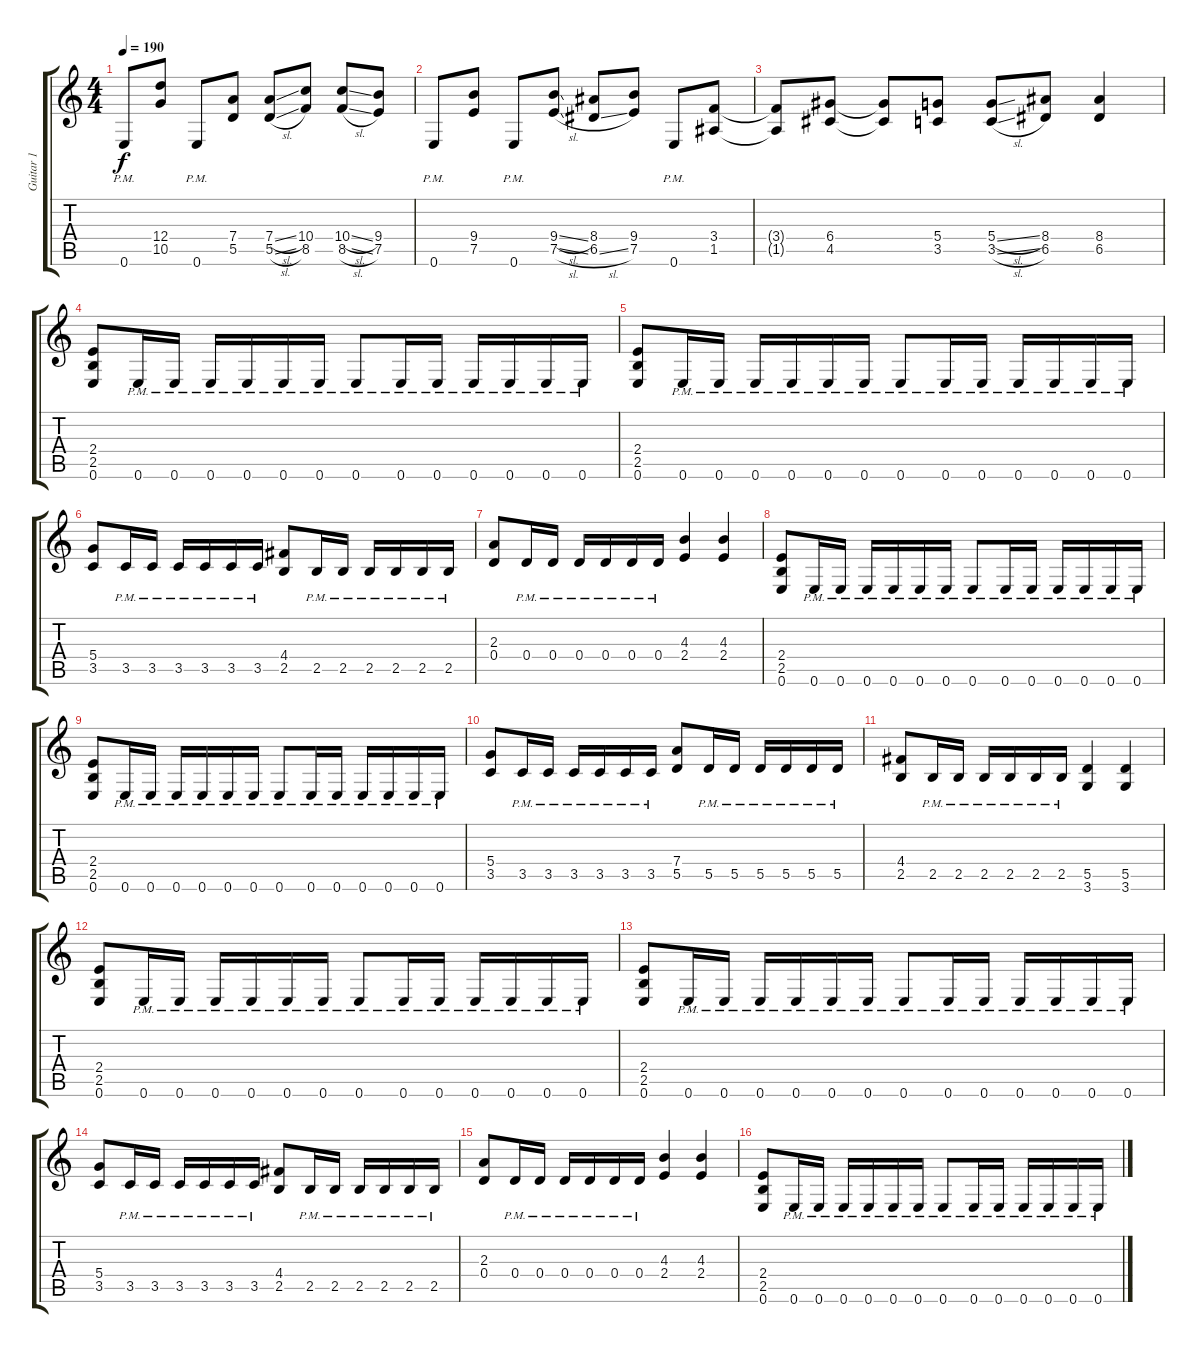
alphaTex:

\track ("Guitar 1" "Guitar 1") {instrument distortionguitar}
\staff {score tabs}
\tuning (E4 B3 G3 D3 A2 E2) {hide}
\ts (4 4)
\tempo 190
\clef g2
\ks c
0.6{pm}.8{dy f} (12.4 10.5).8 0.6{pm}.8 (7.4 5.5).8 (7.4{sl} 5.5{sl}).8 (10.4 8.5).8 (10.4{sl} 8.5{sl}).8 (9.4 7.5).8 |
0.6{pm}.8 (9.4 7.5).8 0.6{pm}.8 (9.4{sl} 7.5{sl}).8 (8.4 6.5{sl}).8 (9.4 7.5).8 0.6{pm}.8 (3.4 1.5).8 |
(3.4{t} 1.5{t}).8 (6.4 4.5).8 (6.4{t} 4.5{t}).8 (5.4 3.5).8 (5.4{sl} 3.5{sl}).8 (8.4 6.5).8 (8.4 6.5).4 |
(2.4 2.5 0.6).8 0.6{pm}.16 0.6{pm}.16 0.6{pm}.16 0.6{pm}.16 0.6{pm}.16 0.6{pm}.16 0.6{pm}.8 0.6{pm}.16 0.6{pm}.16 0.6{pm}.16 0.6{pm}.16 0.6{pm}.16 0.6{pm}.16 |
(2.4 2.5 0.6).8 0.6{pm}.16 0.6{pm}.16 0.6{pm}.16 0.6{pm}.16 0.6{pm}.16 0.6{pm}.16 0.6{pm}.8 0.6{pm}.16 0.6{pm}.16 0.6{pm}.16 0.6{pm}.16 0.6{pm}.16 0.6{pm}.16 |
(5.4 3.5).8 3.5{pm}.16 3.5{pm}.16 3.5{pm}.16 3.5{pm}.16 3.5{pm}.16 3.5{pm}.16 (4.4 2.5).8 2.5{pm}.16 2.5{pm}.16 2.5{pm}.16 2.5{pm}.16 2.5{pm}.16 2.5{pm}.16 |
(2.3 0.4).8 0.4{pm}.16 0.4{pm}.16 0.4{pm}.16 0.4{pm}.16 0.4{pm}.16 0.4{pm}.16 (4.3 2.4).4 (4.3 2.4).4 |
(2.4 2.5 0.6).8 0.6{pm}.16 0.6{pm}.16 0.6{pm}.16 0.6{pm}.16 0.6{pm}.16 0.6{pm}.16 0.6{pm}.8 0.6{pm}.16 0.6{pm}.16 0.6{pm}.16 0.6{pm}.16 0.6{pm}.16 0.6{pm}.16 |
(2.4 2.5 0.6).8 0.6{pm}.16 0.6{pm}.16 0.6{pm}.16 0.6{pm}.16 0.6{pm}.16 0.6{pm}.16 0.6{pm}.8 0.6{pm}.16 0.6{pm}.16 0.6{pm}.16 0.6{pm}.16 0.6{pm}.16 0.6{pm}.16 |
(5.4 3.5).8 3.5{pm}.16 3.5{pm}.16 3.5{pm}.16 3.5{pm}.16 3.5{pm}.16 3.5{pm}.16 (7.4 5.5).8 5.5{pm}.16 5.5{pm}.16 5.5{pm}.16 5.5{pm}.16 5.5{pm}.16 5.5{pm}.16 |
(4.4 2.5).8 2.5{pm}.16 2.5{pm}.16 2.5{pm}.16 2.5{pm}.16 2.5{pm}.16 2.5{pm}.16 (5.5 3.6).4 (5.5 3.6).4 |
(2.4 2.5 0.6).8 0.6{pm}.16 0.6{pm}.16 0.6{pm}.16 0.6{pm}.16 0.6{pm}.16 0.6{pm}.16 0.6{pm}.8 0.6{pm}.16 0.6{pm}.16 0.6{pm}.16 0.6{pm}.16 0.6{pm}.16 0.6{pm}.16 |
(2.4 2.5 0.6).8 0.6{pm}.16 0.6{pm}.16 0.6{pm}.16 0.6{pm}.16 0.6{pm}.16 0.6{pm}.16 0.6{pm}.8 0.6{pm}.16 0.6{pm}.16 0.6{pm}.16 0.6{pm}.16 0.6{pm}.16 0.6{pm}.16 |
(5.4 3.5).8 3.5{pm}.16 3.5{pm}.16 3.5{pm}.16 3.5{pm}.16 3.5{pm}.16 3.5{pm}.16 (4.4 2.5).8 2.5{pm}.16 2.5{pm}.16 2.5{pm}.16 2.5{pm}.16 2.5{pm}.16 2.5{pm}.16 |
(2.3 0.4).8 0.4{pm}.16 0.4{pm}.16 0.4{pm}.16 0.4{pm}.16 0.4{pm}.16 0.4{pm}.16 (4.3 2.4).4 (4.3 2.4).4 |
(2.4 2.5 0.6).8 0.6{pm}.16 0.6{pm}.16 0.6{pm}.16 0.6{pm}.16 0.6{pm}.16 0.6{pm}.16 0.6{pm}.8 0.6{pm}.16 0.6{pm}.16 0.6{pm}.16 0.6{pm}.16 0.6{pm}.16 0.6{pm}.16
